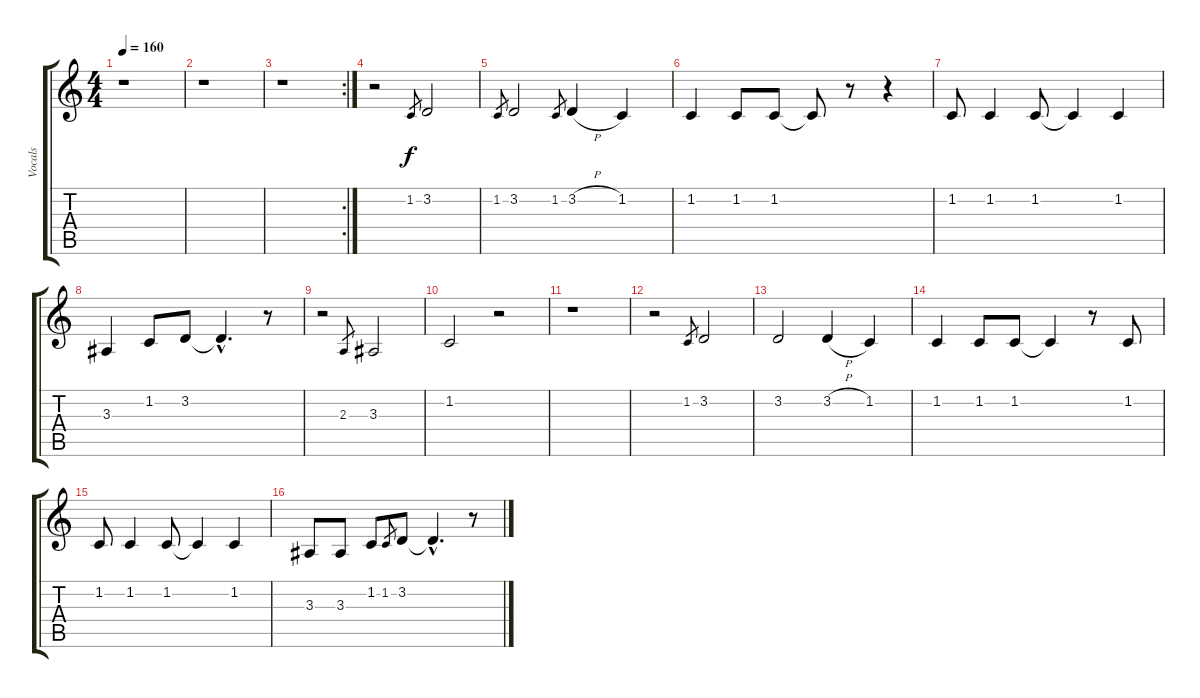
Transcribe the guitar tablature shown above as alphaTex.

\track ("Vocals" "Vocals") {instrument trumpet}
\staff {score tabs}
\tuning (E4 B3 G3 D3 A2 E2) {hide}
\ts (4 4)
\tempo 160
\clef g2
\ks c
r.1{dy f} |
r.1 |
\rc 2
r.1 |
r.2 1.2.8{gr} 3.2.2 |
1.2.8{gr} 3.2.2 1.2.8{gr} 3.2{h}.4 1.2.4 |
1.2.4 1.2.8 1.2.8 1.2{t}.8 r.8 r.4 |
1.2.8 1.2.4 1.2.8 1.2{t}.4 1.2.4 |
3.3.4 1.2.8 3.2.8 3.2{hac t}.4{d} r.8 |
r.2 2.3.8{gr} 3.3.2 |
1.2.2 r.2 |
r.1 |
r.2 1.2.8{gr} 3.2.2 |
3.2.2 3.2{h}.4 1.2.4 |
1.2.4 1.2.8 1.2.8 1.2{t}.4 r.8 1.2.8 |
1.2.8 1.2.4 1.2.8 1.2{t}.4 1.2.4 |
3.3.8 3.3.8 1.2.8 1.2.8{gr} 3.2.8 3.2{hac t}.4{d} r.8
